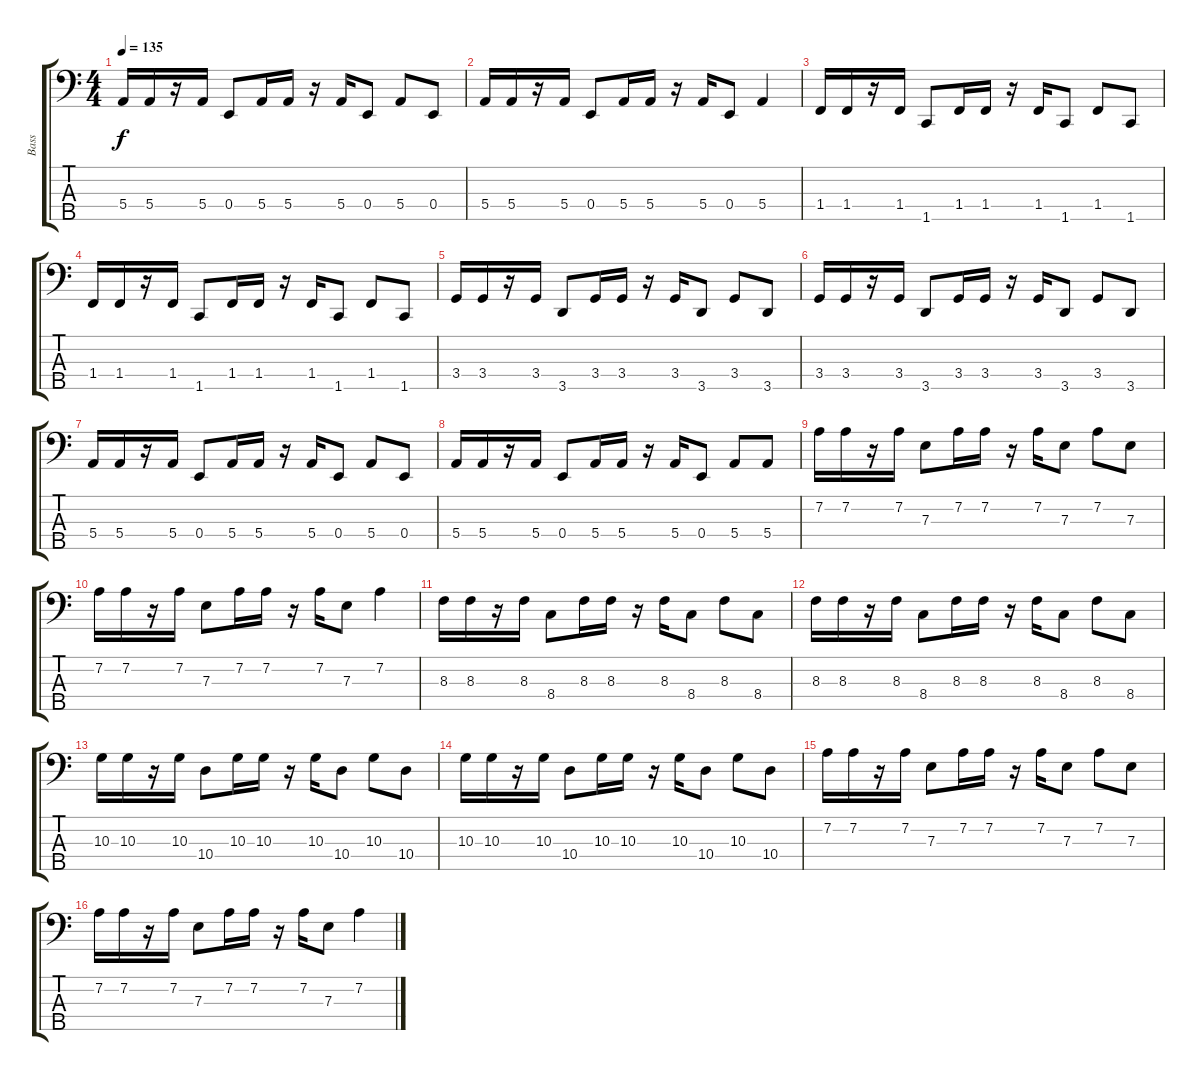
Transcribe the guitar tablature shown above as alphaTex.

\track ("Bass" "Bass") {instrument electricbassfinger}
\staff {score tabs}
\tuning (G2 D2 A1 E1 B0) {hide}
\ts (4 4)
\tempo 135
\clef f4
\ks c
5.4.16{dy f} 5.4.16 r.16 5.4.16 0.4.8 5.4.16 5.4.16 r.16 5.4.16 0.4.8 5.4.8 0.4.8 |
5.4.16 5.4.16 r.16 5.4.16 0.4.8 5.4.16 5.4.16 r.16 5.4.16 0.4.8 5.4.4 |
1.4.16 1.4.16 r.16 1.4.16 1.5.8 1.4.16 1.4.16 r.16 1.4.16 1.5.8 1.4.8 1.5.8 |
1.4.16 1.4.16 r.16 1.4.16 1.5.8 1.4.16 1.4.16 r.16 1.4.16 1.5.8 1.4.8 1.5.8 |
3.4.16 3.4.16 r.16 3.4.16 3.5.8 3.4.16 3.4.16 r.16 3.4.16 3.5.8 3.4.8 3.5.8 |
3.4.16 3.4.16 r.16 3.4.16 3.5.8 3.4.16 3.4.16 r.16 3.4.16 3.5.8 3.4.8 3.5.8 |
5.4.16 5.4.16 r.16 5.4.16 0.4.8 5.4.16 5.4.16 r.16 5.4.16 0.4.8 5.4.8 0.4.8 |
5.4.16 5.4.16 r.16 5.4.16 0.4.8 5.4.16 5.4.16 r.16 5.4.16 0.4.8 5.4.8 5.4.8 |
7.2.16{volume 14} 7.2.16 r.16 7.2.16 7.3.8 7.2.16 7.2.16 r.16 7.2.16 7.3.8 7.2.8 7.3.8 |
7.2.16 7.2.16 r.16 7.2.16 7.3.8 7.2.16 7.2.16 r.16 7.2.16 7.3.8 7.2.4 |
8.3.16 8.3.16 r.16 8.3.16 8.4.8 8.3.16 8.3.16 r.16 8.3.16 8.4.8 8.3.8 8.4.8 |
8.3.16 8.3.16 r.16 8.3.16 8.4.8 8.3.16 8.3.16 r.16 8.3.16 8.4.8 8.3.8 8.4.8 |
10.3.16 10.3.16 r.16 10.3.16 10.4.8 10.3.16 10.3.16 r.16 10.3.16 10.4.8 10.3.8 10.4.8 |
10.3.16 10.3.16 r.16 10.3.16 10.4.8 10.3.16 10.3.16 r.16 10.3.16 10.4.8 10.3.8 10.4.8 |
7.2.16 7.2.16 r.16 7.2.16 7.3.8 7.2.16 7.2.16 r.16 7.2.16 7.3.8 7.2.8 7.3.8 |
7.2.16 7.2.16 r.16 7.2.16 7.3.8 7.2.16 7.2.16 r.16 7.2.16 7.3.8 7.2.4
